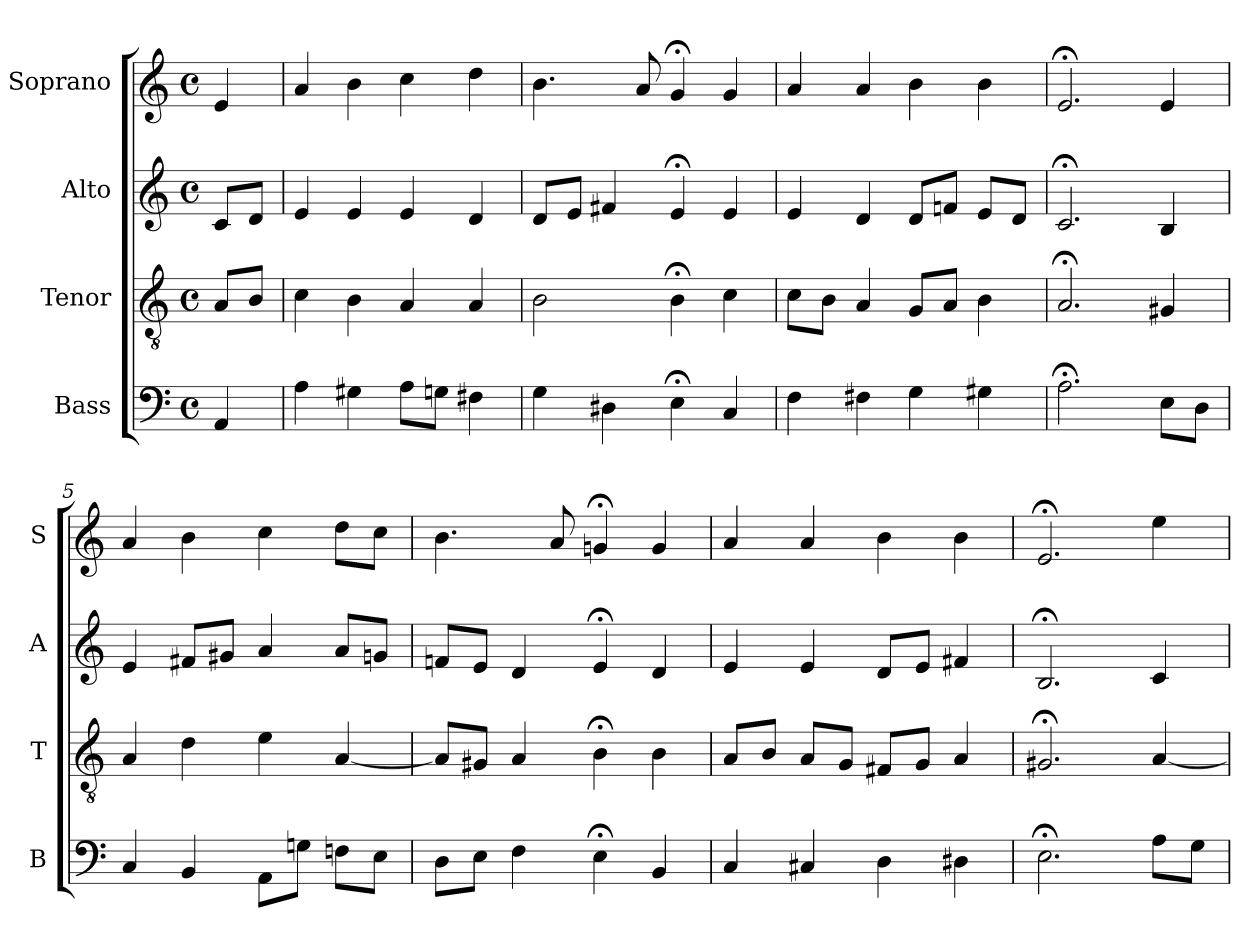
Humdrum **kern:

**kern	**kern	**kern	**kern
*part4	*part3	*part2	*part1
*staff4	*staff3	*staff2	*staff1
*I"Bass	*I"Tenor	*I"Alto	*I"Soprano
*I'B	*I'T	*I'A	*I'S
*clefF4	*clefGv2	*clefG2	*clefG2
*k[]	*k[]	*k[]	*k[]
*a:	*a:	*a:	*a:
*M4/4	*M4/4	*M4/4	*M4/4
*met(c)	*met(c)	*met(c)	*met(c)
*MM100	*MM100	*MM100	*MM100
=	=	=	=
4AA	8AL	8cL	4e
.	8BJ	8dJ	.
=1	=1	=1	=1
4A	4c	4e	4a
4G#X	4B	4e	4b
8AL	4A	4e	4cc
8GnJ	.	.	.
4F#X	4A	4d	4dd
=2	=2	=2	=2
4G	2B	8dL	4.b
.	.	8eJ	.
4D#X	.	4f#X	.
.	.	.	8a
4E;<	4B;<	4e;<	4g;<
4C	4c	4e	4g
=3	=3	=3	=3
4F	8cL	4e	4a
.	8BJ	.	.
4F#X	4A	4d	4a
4G	8GL	8dL	4b
.	8AJ	8fnJ	.
4G#X	4B	8eL	4b
.	.	8dJ	.
=4	=4	=4	=4
2.A;<	2.A;<	2.c;<	2.e;<
8EL	4G#X	4B	4e
8DJ	.	.	.
=5	=5	=5	=5
4C	4A	4e	4a
4BB	4d	8f#XL	4b
.	.	8g#XJ	.
8AAL	4e	4a	4cc
8GnJ	.	.	.
8FnL	[4A	8aL	8ddL
8EJ	.	8gnJ	8ccJ
=6	=6	=6	=6
8DL	8AL]	8fnL	4.b
8EJ	8G#XJ	8eJ	.
4F	4A	4d	.
.	.	.	8a
4E;<	4B;<	4e;<	4gn;<
4BB	4B	4d	4g
=7	=7	=7	=7
4C	8AL	4e	4a
.	8BJ	.	.
4C#X	8AL	4e	4a
.	8GJ	.	.
4D	8F#XL	8dL	4b
.	8GJ	8eJ	.
4D#Xi	4Ai	4f#Xi	4bi
=8	=8	=8	=8
2.E;<	2.G#X;<	2.B;<	2.e;<
8AL	[4A	4c	4ee
8GJ	.	.	.
=	=	=	=
*-	*-	*-	*-
